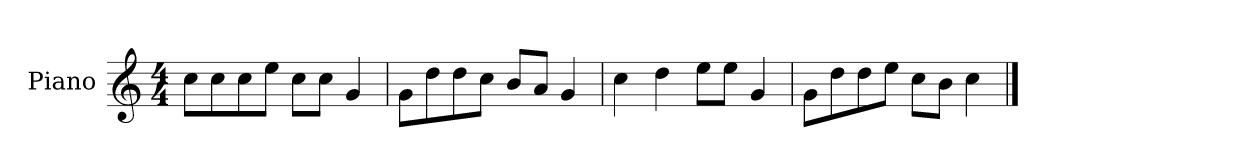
**kern
*part1
*staff1
*I"Piano
*I'P-no
*clefG2
*k[]
*M4/4
*MM90
=1
8cc\L
8cc\
8cc\
8ee\J
8cc\L
8cc\J
4g/
=2
8g\L
8dd\
8dd\
8cc\J
8b/L
8a/J
4g/
=3
4cc\
4dd\
8ee\L
8ee\J
4g/
=4
8g\L
8dd\
8dd\
8ee\J
8cc\L
8b\J
4cc\
==
*-
